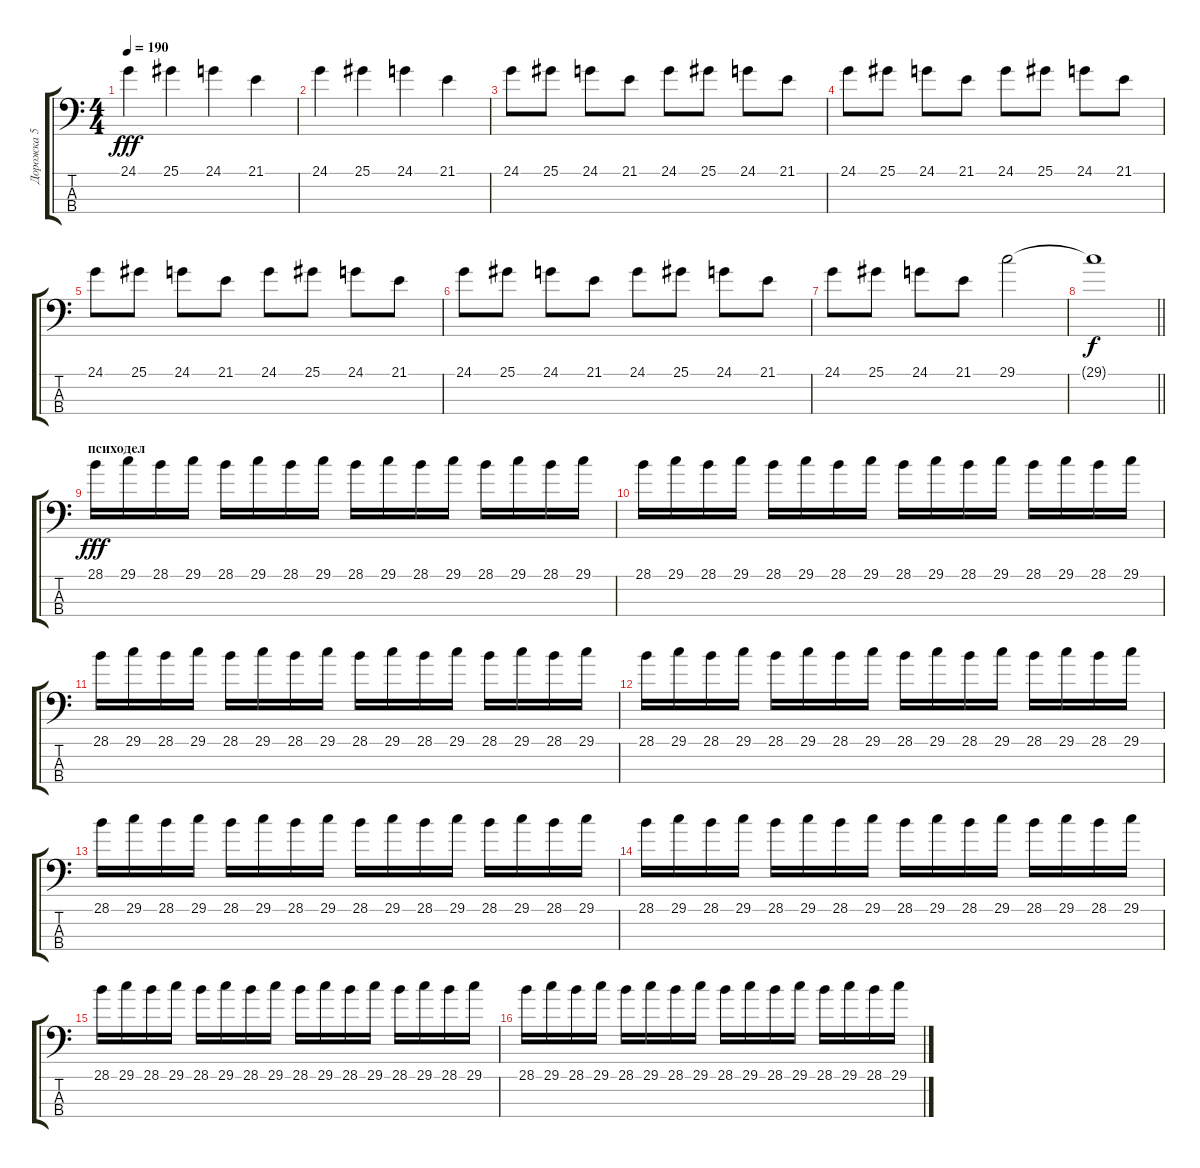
\track ("Дорожка 5" "Дорожка 5") {instrument lead1square}
\staff {score tabs}
\tuning (G2 D2 A1 E1) {hide}
\ts (4 4)
\tempo 190
\clef f4
\ks c
24.1.4{dy fff} 25.1.4 24.1.4 21.1.4 |
24.1.4 25.1.4 24.1.4 21.1.4 |
24.1.8 25.1.8 24.1.8 21.1.8 24.1.8 25.1.8 24.1.8 21.1.8 |
24.1.8 25.1.8 24.1.8 21.1.8 24.1.8 25.1.8 24.1.8 21.1.8 |
24.1.8 25.1.8 24.1.8 21.1.8 24.1.8 25.1.8 24.1.8 21.1.8 |
24.1.8 25.1.8 24.1.8 21.1.8 24.1.8 25.1.8 24.1.8 21.1.8 |
24.1.8 25.1.8 24.1.8 21.1.8 29.1.2 |
\barLineRight lightlight
29.1{t}.1{dy f} |
\section ("" "психодел")
28.1.16{dy fff} 29.1.16 28.1.16 29.1.16 28.1.16 29.1.16 28.1.16 29.1.16 28.1.16 29.1.16 28.1.16 29.1.16 28.1.16 29.1.16 28.1.16 29.1.16 |
28.1.16 29.1.16 28.1.16 29.1.16 28.1.16 29.1.16 28.1.16 29.1.16 28.1.16 29.1.16 28.1.16 29.1.16 28.1.16 29.1.16 28.1.16 29.1.16 |
28.1.16 29.1.16 28.1.16 29.1.16 28.1.16 29.1.16 28.1.16 29.1.16 28.1.16 29.1.16 28.1.16 29.1.16 28.1.16 29.1.16 28.1.16 29.1.16 |
28.1.16 29.1.16 28.1.16 29.1.16 28.1.16 29.1.16 28.1.16 29.1.16 28.1.16 29.1.16 28.1.16 29.1.16 28.1.16 29.1.16 28.1.16 29.1.16 |
28.1.16 29.1.16 28.1.16 29.1.16 28.1.16 29.1.16 28.1.16 29.1.16 28.1.16 29.1.16 28.1.16 29.1.16 28.1.16 29.1.16 28.1.16 29.1.16 |
28.1.16 29.1.16 28.1.16 29.1.16 28.1.16 29.1.16 28.1.16 29.1.16 28.1.16 29.1.16 28.1.16 29.1.16 28.1.16 29.1.16 28.1.16 29.1.16 |
28.1.16 29.1.16 28.1.16 29.1.16 28.1.16 29.1.16 28.1.16 29.1.16 28.1.16 29.1.16 28.1.16 29.1.16 28.1.16 29.1.16 28.1.16 29.1.16 |
28.1.16 29.1.16 28.1.16 29.1.16 28.1.16 29.1.16 28.1.16 29.1.16 28.1.16 29.1.16 28.1.16 29.1.16 28.1.16 29.1.16 28.1.16 29.1.16
